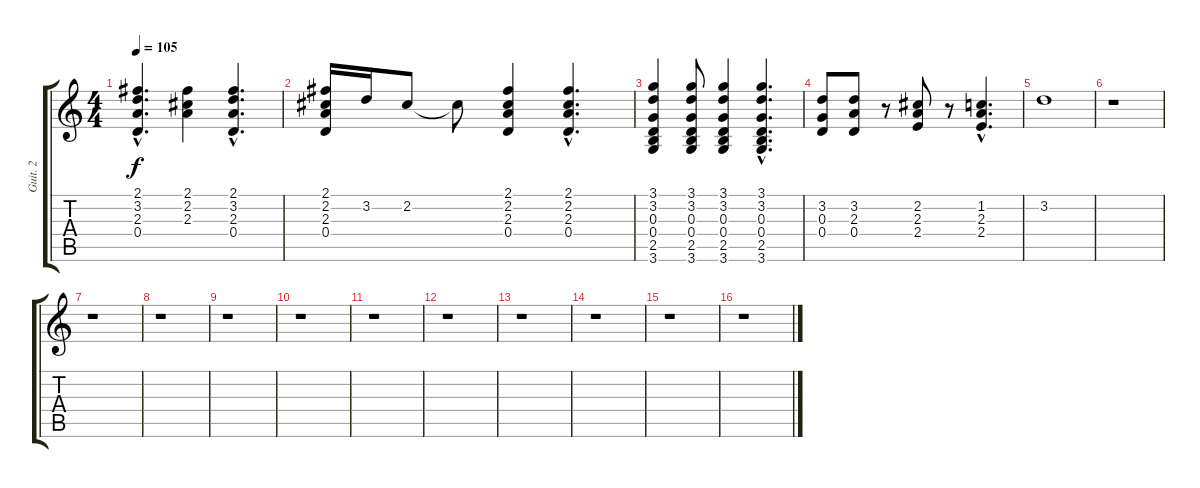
\track ("Guit. 2" "Guit. 2") {instrument electricguitarjazz}
\staff {score tabs}
\tuning (E4 B3 G3 D3 A2 E2) {hide}
\ts (4 4)
\tempo 105
\clef g2
\ks c
(2.1{hac} 3.2{hac} 2.3{hac} 0.4{hac}).4{d dy f} (2.1 2.2 2.3).4 (2.1{hac} 3.2{hac} 2.3{hac} 0.4{hac}).4{d} |
(2.1 2.2 2.3 0.4).16 3.2.16 2.2.8 2.2{t}.8 (2.1 2.2 2.3 0.4).4 (2.1{hac} 2.2{hac} 2.3{hac} 0.4{hac}).4{d} |
(3.1 3.2 0.3 0.4 2.5 3.6).4 (3.1 3.2 0.3 0.4 2.5 3.6).8 (3.1 3.2 0.3 0.4 2.5 3.6).4 (3.1{hac} 3.2{hac} 0.3{hac} 0.4{hac} 2.5{hac} 3.6{hac}).4{d} |
(3.2 0.3 0.4).8 (3.2 2.3 0.4).8 r.8 (2.2 2.3 2.4).8 r.8 (1.2{hac} 2.3{hac} 2.4{hac}).4{d} |
3.2.1 |
r.1 |
r.1 |
r.1 |
r.1 |
r.1 |
r.1 |
r.1 |
r.1 |
r.1 |
r.1 |
r.1
